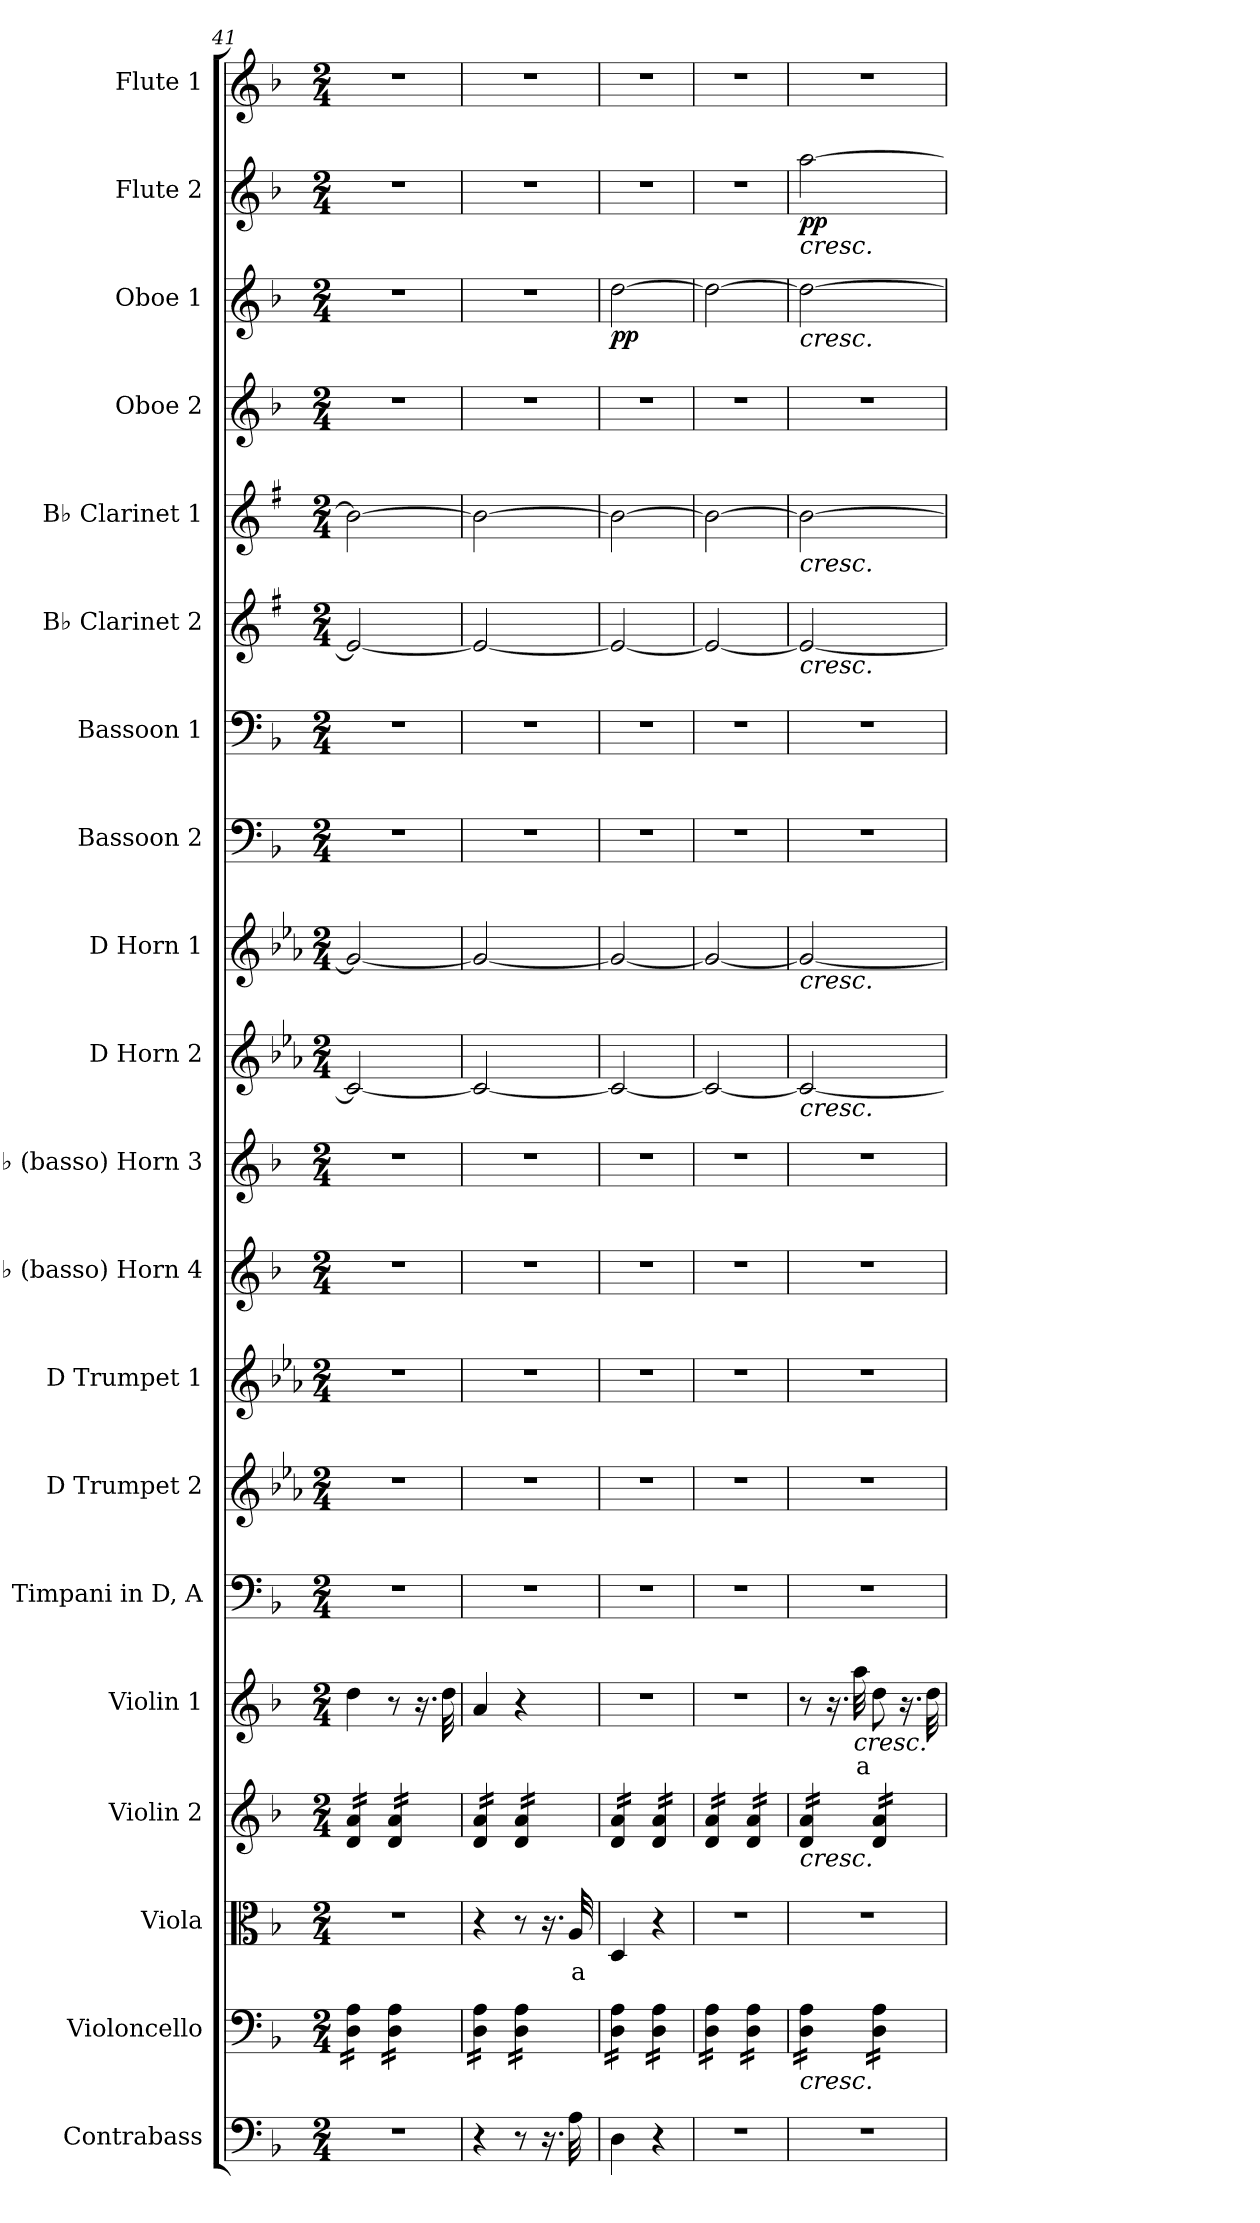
**kern	**kern	**kern	**text	**kern	**kern	**text	**kern	**kern	**kern	**kern	**kern	**kern	**kern	**kern	**kern	**kern	**kern	**kern	**kern	**dynam	**kern	**dynam	**kern
*part20	*part19	*part18	*part18	*part17	*part16	*part16	*part15	*part14	*part13	*part12	*part11	*part10	*part9	*part8	*part7	*part6	*part5	*part4	*part3	*part3	*part2	*part2	*part1
*staff20	*staff19	*staff18	*staff18	*staff17	*staff16	*staff16	*staff15	*staff14	*staff13	*staff12	*staff11	*staff10	*staff9	*staff8	*staff7	*staff6	*staff5	*staff4	*staff3	*staff3	*staff2	*staff2	*staff1
*I"Contrabass	*I"Violoncello	*I"Viola	*	*I"Violin 2	*I"Violin 1	*	*I"Timpani in D, A	*I"D Trumpet 2	*I"D Trumpet 1	*I"B♭ (basso) Horn 4	*I"B♭ (basso) Horn 3	*I"D Horn 2	*I"D Horn 1	*I"Bassoon 2	*I"Bassoon 1	*I"B♭ Clarinet 2	*I"B♭ Clarinet 1	*I"Oboe 2	*I"Oboe 1	*	*I"Flute 2	*	*I"Flute 1
*I'Cb	*I'Vc	*I'Vla	*	*I'Vl 2	*I'Vl 1	*	*I'Timp. in D, A	*I'Tr 2	*I'Tr 1	*I'Hn 4	*I'Hn 3	*I'Hn 2	*I'Hn 1	*I'Bsn 2	*I'Bsn 1	*I'Cl 2	*I'Cl 1	*I'Ob 2	*I'Ob 1	*	*I'Fl 2	*	*I'Fl 1
*clefF4	*clefF4	*clefC3	*	*clefG2	*clefG2	*	*clefF4	*clefG2	*clefG2	*clefG2	*clefG2	*clefG2	*clefG2	*clefF4	*clefF4	*clefG2	*clefG2	*clefG2	*clefG2	*	*clefG2	*	*clefG2
*ITrd7c12	*	*	*	*	*	*	*	*ITrd-1c-2	*ITrd-1c-2	*ITrd8c14	*ITrd8c14	*ITrd6c10	*ITrd6c10	*	*	*ITrd1c2	*ITrd1c2	*	*	*	*	*	*
*k[b-]	*k[b-]	*k[b-]	*	*k[b-]	*k[b-]	*	*k[b-]	*k[b-]	*k[b-]	*k[b-]	*k[b-]	*k[b-]	*k[b-]	*k[b-]	*k[b-]	*k[b-]	*k[b-]	*k[b-]	*k[b-]	*	*k[b-]	*	*k[b-]
*M2/4	*M2/4	*M2/4	*	*M2/4	*M2/4	*	*M2/4	*M2/4	*M2/4	*M2/4	*M2/4	*M2/4	*M2/4	*M2/4	*M2/4	*M2/4	*M2/4	*M2/4	*M2/4	*	*M2/4	*	*M2/4
=41	=41	=41	=41	=41	=41	=41	=41	=41	=41	=41	=41	=41	=41	=41	=41	=41	=41	=41	=41	=41	=41	=41	=41
*	*tremolo	*	*	*	*	*	*	*	*	*	*	*	*	*	*	*	*	*	*	*	*	*	*
*	*	*	*	*tremolo	*	*	*	*	*	*	*	*	*	*	*	*	*	*	*	*	*	*	*
2r	24D\ 24A\LL	2r	.	24d/ 24a/LL	4dd\	.	2r	2r	2r	2r	2r	2D/_	2A/_	2r	2r	2d/_	2a\_	2r	2r	.	2r	.	2r
.	24D\ 24A\	.	.	24d/ 24a/	.	.	.	.	.	.	.	.	.	.	.	.	.	.	.	.	.	.	.
.	24D\ 24A\	.	.	24d/ 24a/	.	.	.	.	.	.	.	.	.	.	.	.	.	.	.	.	.	.	.
.	24D\ 24A\	.	.	24d/ 24a/	.	.	.	.	.	.	.	.	.	.	.	.	.	.	.	.	.	.	.
.	24D\ 24A\	.	.	24d/ 24a/	.	.	.	.	.	.	.	.	.	.	.	.	.	.	.	.	.	.	.
.	24D\ 24A\JJ	.	.	24d/ 24a/JJ	.	.	.	.	.	.	.	.	.	.	.	.	.	.	.	.	.	.	.
.	24D\ 24A\LL	.	.	24d/ 24a/LL	8r	.	.	.	.	.	.	.	.	.	.	.	.	.	.	.	.	.	.
.	24D\ 24A\	.	.	24d/ 24a/	.	.	.	.	.	.	.	.	.	.	.	.	.	.	.	.	.	.	.
.	24D\ 24A\	.	.	24d/ 24a/	.	.	.	.	.	.	.	.	.	.	.	.	.	.	.	.	.	.	.
.	24D\ 24A\	.	.	24d/ 24a/	16.r	.	.	.	.	.	.	.	.	.	.	.	.	.	.	.	.	.	.
.	24D\ 24A\	.	.	24d/ 24a/	.	.	.	.	.	.	.	.	.	.	.	.	.	.	.	.	.	.	.
.	24D\ 24A\JJ	.	.	24d/ 24a/JJ	.	.	.	.	.	.	.	.	.	.	.	.	.	.	.	.	.	.	.
.	.	.	.	.	32dd\	.	.	.	.	.	.	.	.	.	.	.	.	.	.	.	.	.	.
!!LO:PB:g=z
=42	=42	=42	=42	=42	=42	=42	=42	=42	=42	=42	=42	=42	=42	=42	=42	=42	=42	=42	=42	=42	=42	=42	=42
4r	24D\ 24A\LL	4r	.	24d/ 24a/LL	4a/	.	2r	2r	2r	2r	2r	2D/_	2A/_	2r	2r	2d/_	2a\_	2r	2r	.	2r	.	2r
.	24D\ 24A\	.	.	24d/ 24a/	.	.	.	.	.	.	.	.	.	.	.	.	.	.	.	.	.	.	.
.	24D\ 24A\	.	.	24d/ 24a/	.	.	.	.	.	.	.	.	.	.	.	.	.	.	.	.	.	.	.
.	24D\ 24A\	.	.	24d/ 24a/	.	.	.	.	.	.	.	.	.	.	.	.	.	.	.	.	.	.	.
.	24D\ 24A\	.	.	24d/ 24a/	.	.	.	.	.	.	.	.	.	.	.	.	.	.	.	.	.	.	.
.	24D\ 24A\JJ	.	.	24d/ 24a/JJ	.	.	.	.	.	.	.	.	.	.	.	.	.	.	.	.	.	.	.
8r	24D\ 24A\LL	8r	.	24d/ 24a/LL	4r	.	.	.	.	.	.	.	.	.	.	.	.	.	.	.	.	.	.
.	24D\ 24A\	.	.	24d/ 24a/	.	.	.	.	.	.	.	.	.	.	.	.	.	.	.	.	.	.	.
.	24D\ 24A\	.	.	24d/ 24a/	.	.	.	.	.	.	.	.	.	.	.	.	.	.	.	.	.	.	.
16.r	24D\ 24A\	16.r	.	24d/ 24a/	.	.	.	.	.	.	.	.	.	.	.	.	.	.	.	.	.	.	.
.	24D\ 24A\	.	.	24d/ 24a/	.	.	.	.	.	.	.	.	.	.	.	.	.	.	.	.	.	.	.
.	24D\ 24A\JJ	.	.	24d/ 24a/JJ	.	.	.	.	.	.	.	.	.	.	.	.	.	.	.	.	.	.	.
!	!	!	!LO:LY:b:color=#FF0000	!	!	!	!	!	!	!	!	!	!	!	!	!	!	!	!	!	!	!	!
32AA\	.	32A/	a	.	.	.	.	.	.	.	.	.	.	.	.	.	.	.	.	.	.	.	.
=43	=43	=43	=43	=43	=43	=43	=43	=43	=43	=43	=43	=43	=43	=43	=43	=43	=43	=43	=43	=43	=43	=43	=43
!	!	!	!	!	!	!	!	!	!	!	!	!	!	!	!	!	!	!	!	!LO:DY:b	!	!	!
4DD\	24D\ 24A\LL	4D/	.	24d/ 24a/LL	2r	.	2r	2r	2r	2r	2r	2D/_	2A/_	2r	2r	2d/_	2a\_	2r	[2dd\	pp	2r	.	2r
.	24D\ 24A\	.	.	24d/ 24a/	.	.	.	.	.	.	.	.	.	.	.	.	.	.	.	.	.	.	.
.	24D\ 24A\	.	.	24d/ 24a/	.	.	.	.	.	.	.	.	.	.	.	.	.	.	.	.	.	.	.
.	24D\ 24A\	.	.	24d/ 24a/	.	.	.	.	.	.	.	.	.	.	.	.	.	.	.	.	.	.	.
.	24D\ 24A\	.	.	24d/ 24a/	.	.	.	.	.	.	.	.	.	.	.	.	.	.	.	.	.	.	.
.	24D\ 24A\JJ	.	.	24d/ 24a/JJ	.	.	.	.	.	.	.	.	.	.	.	.	.	.	.	.	.	.	.
4r	24D\ 24A\LL	4r	.	24d/ 24a/LL	.	.	.	.	.	.	.	.	.	.	.	.	.	.	.	.	.	.	.
.	24D\ 24A\	.	.	24d/ 24a/	.	.	.	.	.	.	.	.	.	.	.	.	.	.	.	.	.	.	.
.	24D\ 24A\	.	.	24d/ 24a/	.	.	.	.	.	.	.	.	.	.	.	.	.	.	.	.	.	.	.
.	24D\ 24A\	.	.	24d/ 24a/	.	.	.	.	.	.	.	.	.	.	.	.	.	.	.	.	.	.	.
.	24D\ 24A\	.	.	24d/ 24a/	.	.	.	.	.	.	.	.	.	.	.	.	.	.	.	.	.	.	.
.	24D\ 24A\JJ	.	.	24d/ 24a/JJ	.	.	.	.	.	.	.	.	.	.	.	.	.	.	.	.	.	.	.
=44	=44	=44	=44	=44	=44	=44	=44	=44	=44	=44	=44	=44	=44	=44	=44	=44	=44	=44	=44	=44	=44	=44	=44
2r	24D\ 24A\LL	2r	.	24d/ 24a/LL	2r	.	2r	2r	2r	2r	2r	2D/_	2A/_	2r	2r	2d/_	2a\_	2r	2dd\_	.	2r	.	2r
.	24D\ 24A\	.	.	24d/ 24a/	.	.	.	.	.	.	.	.	.	.	.	.	.	.	.	.	.	.	.
.	24D\ 24A\	.	.	24d/ 24a/	.	.	.	.	.	.	.	.	.	.	.	.	.	.	.	.	.	.	.
.	24D\ 24A\	.	.	24d/ 24a/	.	.	.	.	.	.	.	.	.	.	.	.	.	.	.	.	.	.	.
.	24D\ 24A\	.	.	24d/ 24a/	.	.	.	.	.	.	.	.	.	.	.	.	.	.	.	.	.	.	.
.	24D\ 24A\JJ	.	.	24d/ 24a/JJ	.	.	.	.	.	.	.	.	.	.	.	.	.	.	.	.	.	.	.
.	24D\ 24A\LL	.	.	24d/ 24a/LL	.	.	.	.	.	.	.	.	.	.	.	.	.	.	.	.	.	.	.
.	24D\ 24A\	.	.	24d/ 24a/	.	.	.	.	.	.	.	.	.	.	.	.	.	.	.	.	.	.	.
.	24D\ 24A\	.	.	24d/ 24a/	.	.	.	.	.	.	.	.	.	.	.	.	.	.	.	.	.	.	.
.	24D\ 24A\	.	.	24d/ 24a/	.	.	.	.	.	.	.	.	.	.	.	.	.	.	.	.	.	.	.
.	24D\ 24A\	.	.	24d/ 24a/	.	.	.	.	.	.	.	.	.	.	.	.	.	.	.	.	.	.	.
.	24D\ 24A\JJ	.	.	24d/ 24a/JJ	.	.	.	.	.	.	.	.	.	.	.	.	.	.	.	.	.	.	.
=45	=45	=45	=45	=45	=45	=45	=45	=45	=45	=45	=45	=45	=45	=45	=45	=45	=45	=45	=45	=45	=45	=45	=45
!	!	!	!	!	!	!	!	!	!	!	!	!	!	!	!	!	!	!	!	!	!LO:TX:b:i:t=cresc.	!	!
!	!	!	!	!	!	!	!	!	!	!	!	!	!	!	!	!	!	!	!LO:TX:b:i:t=cresc.	!	!	!	!
!	!	!	!	!	!	!	!	!	!	!	!	!	!	!	!	!	!LO:TX:b:i:t=cresc.	!	!	!	!	!	!
!	!	!	!	!	!	!	!	!	!	!	!	!	!	!	!	!LO:TX:b:i:t=cresc.	!	!	!	!	!	!	!
!	!	!	!	!	!	!	!	!	!	!	!	!	!LO:TX:b:i:t=cresc.	!	!	!	!	!	!	!	!	!	!
!	!	!	!	!	!	!	!	!	!	!	!	!LO:TX:b:i:t=cresc.	!	!	!	!	!	!	!	!	!	!	!
!	!	!	!	!LO:TX:b:i:t=cresc.	!	!	!	!	!	!	!	!	!	!	!	!	!	!	!	!	!	!	!
!	!LO:TX:b:i:t=cresc.	!	!	!	!	!	!	!	!	!	!	!	!	!	!	!	!	!	!	!	!	!	!
!	!	!	!	!	!	!	!	!	!	!	!	!	!	!	!	!	!	!	!	!	!	!LO:DY:b	!
2r	24D\ 24A\LL	2r	.	24d/ 24a/LL	8r	.	2r	2r	2r	2r	2r	2D/_	2A/_	2r	2r	2d/_	2a\_	2r	2dd\_	.	[2aa\	pp	2r
.	24D\ 24A\	.	.	24d/ 24a/	.	.	.	.	.	.	.	.	.	.	.	.	.	.	.	.	.	.	.
.	24D\ 24A\	.	.	24d/ 24a/	.	.	.	.	.	.	.	.	.	.	.	.	.	.	.	.	.	.	.
.	24D\ 24A\	.	.	24d/ 24a/	16.r	.	.	.	.	.	.	.	.	.	.	.	.	.	.	.	.	.	.
.	24D\ 24A\	.	.	24d/ 24a/	.	.	.	.	.	.	.	.	.	.	.	.	.	.	.	.	.	.	.
.	24D\ 24A\JJ	.	.	24d/ 24a/JJ	.	.	.	.	.	.	.	.	.	.	.	.	.	.	.	.	.	.	.
!	!	!	!	!	!LO:TX:b:i:t=cresc.	!	!	!	!	!	!	!	!	!	!	!	!	!	!	!	!	!	!
!	!	!	!	!	!	!LO:LY:b:color=#FF0000	!	!	!	!	!	!	!	!	!	!	!	!	!	!	!	!	!
.	.	.	.	.	32aa\	a	.	.	.	.	.	.	.	.	.	.	.	.	.	.	.	.	.
.	24D\ 24A\LL	.	.	24d/ 24a/LL	8dd\	.	.	.	.	.	.	.	.	.	.	.	.	.	.	.	.	.	.
.	24D\ 24A\	.	.	24d/ 24a/	.	.	.	.	.	.	.	.	.	.	.	.	.	.	.	.	.	.	.
.	24D\ 24A\	.	.	24d/ 24a/	.	.	.	.	.	.	.	.	.	.	.	.	.	.	.	.	.	.	.
.	24D\ 24A\	.	.	24d/ 24a/	16.r	.	.	.	.	.	.	.	.	.	.	.	.	.	.	.	.	.	.
.	24D\ 24A\	.	.	24d/ 24a/	.	.	.	.	.	.	.	.	.	.	.	.	.	.	.	.	.	.	.
.	24D\ 24A\JJ	.	.	24d/ 24a/JJ	.	.	.	.	.	.	.	.	.	.	.	.	.	.	.	.	.	.	.
*	*	*	*	*Xtremolo	*	*	*	*	*	*	*	*	*	*	*	*	*	*	*	*	*	*	*
*	*Xtremolo	*	*	*	*	*	*	*	*	*	*	*	*	*	*	*	*	*	*	*	*	*	*
.	.	.	.	.	32dd\	.	.	.	.	.	.	.	.	.	.	.	.	.	.	.	.	.	.
=	=	=	=	=	=	=	=	=	=	=	=	=	=	=	=	=	=	=	=	=	=	=	=
*-	*-	*-	*-	*-	*-	*-	*-	*-	*-	*-	*-	*-	*-	*-	*-	*-	*-	*-	*-	*-	*-	*-	*-
